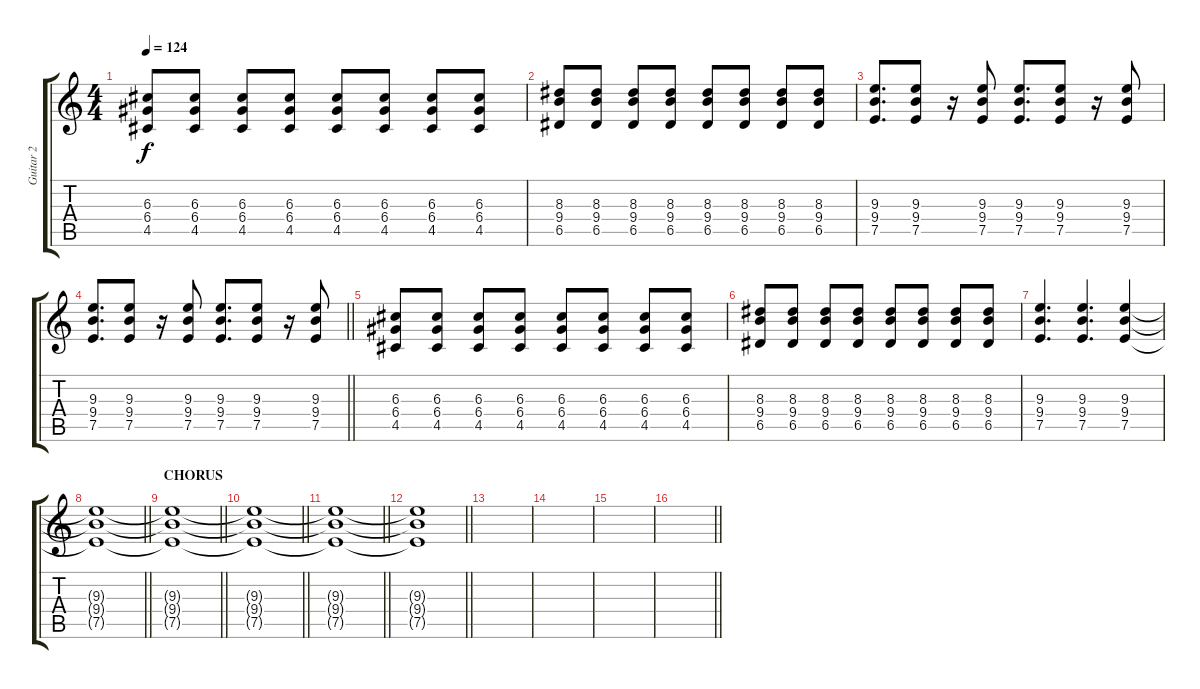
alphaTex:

\track ("Guitar 2" "Guitar 2") {instrument overdrivenguitar}
\staff {score tabs}
\tuning (E4 B3 G3 D3 A2 E2) {hide}
\ts (4 4)
\section ("" "")
\tempo 124
\clef g2
\ks c
(6.3 6.4 4.5).8{dy f} (6.3 6.4 4.5).8 (6.3 6.4 4.5).8 (6.3 6.4 4.5).8 (6.3 6.4 4.5).8 (6.3 6.4 4.5).8 (6.3 6.4 4.5).8 (6.3 6.4 4.5).8 |
(8.3 9.4 6.5).8 (8.3 9.4 6.5).8 (8.3 9.4 6.5).8 (8.3 9.4 6.5).8 (8.3 9.4 6.5).8 (8.3 9.4 6.5).8 (8.3 9.4 6.5).8 (8.3 9.4 6.5).8 |
(9.3 9.4 7.5).8{d} (9.3 9.4 7.5).8 r.16 (9.3 9.4 7.5).8 (9.3 9.4 7.5).8{d} (9.3 9.4 7.5).8 r.16 (9.3 9.4 7.5).8 |
\barLineRight lightlight
(9.3 9.4 7.5).8{d} (9.3 9.4 7.5).8 r.16 (9.3 9.4 7.5).8 (9.3 9.4 7.5).8{d} (9.3 9.4 7.5).8 r.16 (9.3 9.4 7.5).8 |
\section ("" "")
(6.3 6.4 4.5).8 (6.3 6.4 4.5).8 (6.3 6.4 4.5).8 (6.3 6.4 4.5).8 (6.3 6.4 4.5).8 (6.3 6.4 4.5).8 (6.3 6.4 4.5).8 (6.3 6.4 4.5).8 |
(8.3 9.4 6.5).8 (8.3 9.4 6.5).8 (8.3 9.4 6.5).8 (8.3 9.4 6.5).8 (8.3 9.4 6.5).8 (8.3 9.4 6.5).8 (8.3 9.4 6.5).8 (8.3 9.4 6.5).8 |
(9.3 9.4 7.5).4{d} (9.3 9.4 7.5).4{d} (9.3 9.4 7.5).4 |
\barLineRight lightlight
(9.3{t} 9.4{t} 7.5{t}).1{volume 0} |
\section ("" "CHORUS")
\barLineRight lightlight
(9.3{t} 9.4{t} 7.5{t}).1 |
\barLineRight lightlight
(9.3{t} 9.4{t} 7.5{t}).1 |
\barLineRight lightlight
(9.3{t} 9.4{t} 7.5{t}).1 |
\barLineRight lightlight
(9.3{t} 9.4{t} 7.5{t}).1 |
\section ("" "")
|
|
|
\barLineRight lightlight
